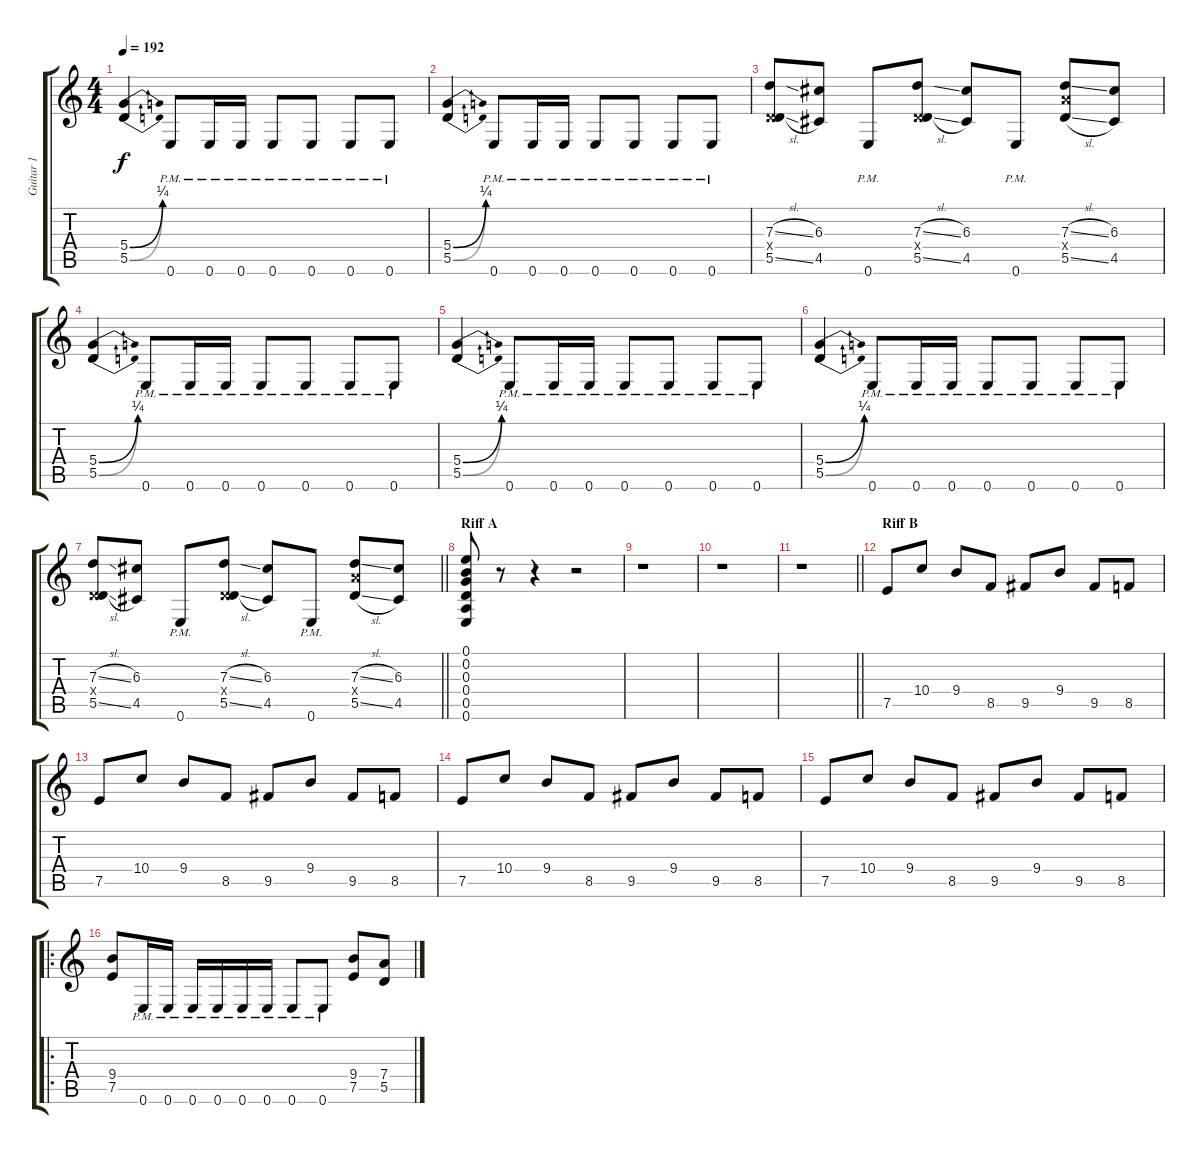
\track ("Guitar 1" "Guitar 1") {instrument distortionguitar}
\staff {score tabs}
\tuning (E4 B3 G3 D3 A2 E2) {hide}
\ts (4 4)
\tempo 192
\clef g2
\ks c
(5.4{be (bend 0 0 60 1)} 5.5{be (bend 0 0 60 1)}).4{dy f} 0.6{pm}.8 0.6{pm}.16 0.6{pm}.16 0.6{pm}.8 0.6{pm}.8 0.6{pm}.8 0.6{pm}.8 |
(5.4{be (bend 0 0 60 1)} 5.5{be (bend 0 0 60 1)}).4 0.6{pm}.8 0.6{pm}.16 0.6{pm}.16 0.6{pm}.8 0.6{pm}.8 0.6{pm}.8 0.6{pm}.8 |
(7.3{sl} 0.4{x} 5.5{sl}).8 (6.3 4.5).8 0.6{pm}.8 (7.3{sl} 0.4{x} 5.5{sl}).8 (6.3 4.5).8 0.6{pm}.8 (7.3{sl} 7.4{x} 5.5{sl}).8 (6.3 4.5).8 |
(5.4{be (bend 0 0 60 1)} 5.5{be (bend 0 0 60 1)}).4 0.6{pm}.8 0.6{pm}.16 0.6{pm}.16 0.6{pm}.8 0.6{pm}.8 0.6{pm}.8 0.6{pm}.8 |
(5.4{be (bend 0 0 60 1)} 5.5{be (bend 0 0 60 1)}).4 0.6{pm}.8 0.6{pm}.16 0.6{pm}.16 0.6{pm}.8 0.6{pm}.8 0.6{pm}.8 0.6{pm}.8 |
(5.4{be (bend 0 0 60 1)} 5.5{be (bend 0 0 60 1)}).4 0.6{pm}.8 0.6{pm}.16 0.6{pm}.16 0.6{pm}.8 0.6{pm}.8 0.6{pm}.8 0.6{pm}.8 |
\barLineRight lightlight
(7.3{sl} 0.4{x} 5.5{sl}).8 (6.3 4.5).8 0.6{pm}.8 (7.3{sl} 0.4{x} 5.5{sl}).8 (6.3 4.5).8 0.6{pm}.8 (7.3{sl} 7.4{x} 5.5{sl}).8 (6.3 4.5).8 |
\section ("" "Riff A")
(0.1 0.2 0.3 0.4 0.5 0.6).8 r.8 r.4 r.2 |
r.1 |
r.1 |
\barLineRight lightlight
r.1 |
\section ("" "Riff B")
7.5.8 10.4.8 9.4.8 8.5.8 9.5.8 9.4.8 9.5.8 8.5.8 |
7.5.8 10.4.8 9.4.8 8.5.8 9.5.8 9.4.8 9.5.8 8.5.8 |
7.5.8 10.4.8 9.4.8 8.5.8 9.5.8 9.4.8 9.5.8 8.5.8 |
7.5.8 10.4.8 9.4.8 8.5.8 9.5.8 9.4.8 9.5.8 8.5.8 |
\ro
(9.4 7.5).8 0.6{pm}.16 0.6{pm}.16 0.6{pm}.16 0.6{pm}.16 0.6{pm}.16 0.6{pm}.16 0.6{pm}.8 0.6{pm}.8 (9.4 7.5).8 (7.4 5.5).8
